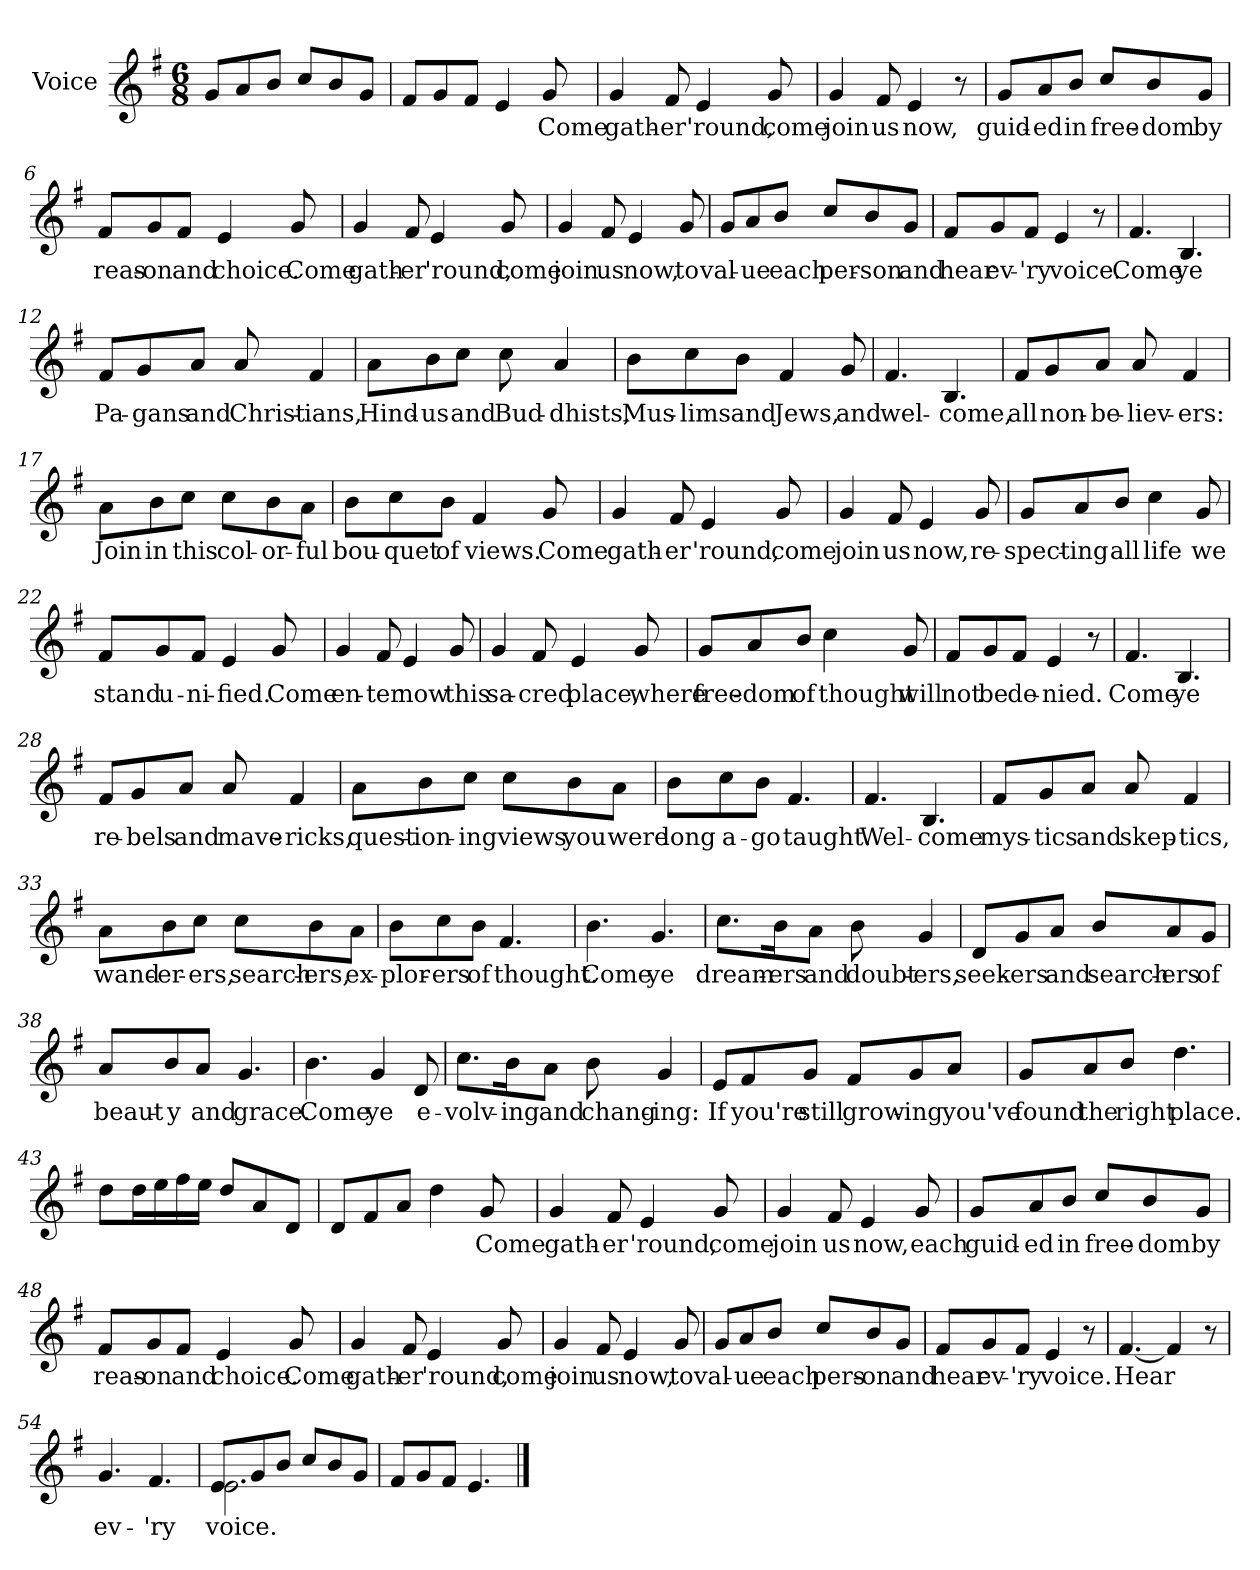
**kern	**text
*part1	*part1
*staff1	*staff1
*I"Voice	*
*I'Voice	*
*clefG2	*
*k[f#]	*
*M6/8	*
*MM87	*
=1	=1
8g!/L	.
8a!/	.
8b!/J	.
8cc!/L	.
8b!/	.
8g!/J	.
=2	=2
8f#!/L	.
8g!/	.
8f#!/J	.
4e!/	.
8g/	Come
=3	=3
4g/	gath-
8f#/	-er
4e/	'round,
8g/	come
=4	=4
4g/	join
8f#/	us
4e/	now,
8r	.
=5	=5
8g/L	guid-
8a/	-ed
8b/J	in
8cc/L	free-
8b/	-dom
8g/J	by
=6	=6
8f#/L	reas-
8g/	-on
8f#/J	and
4e/	choice.
8g/	Come
=7	=7
4g/	gath-
8f#/	-er
4e/	'round,
8g/	come
=8	=8
4g/	join
8f#/	us
4e/	now,
8g/	to
=9	=9
8g/L	val-
8a/	-ue
8b/J	each
8cc/L	per-
8b/	-son
8g/J	and
=10	=10
8f#/L	hear
8g/	ev-
8f#/J	-'ry
4e/	voice.
8r	.
=11	=11
4.f#/	Come
4.B/	ye
=12	=12
8f#/L	Pa-
8g/	-gans
8a/J	and
8a/	Christ-
4f#/	-ians,
=13	=13
8a\L	Hind-
8b\	-us
8cc\J	and
8cc\	Bud-
4a/	-dhists,
=14	=14
8b\L	Mus-
8cc\	-lims
8b\J	and
4f#/	Jews,
8g/	and
=15	=15
4.f#/	wel-
4.B/	-come,
=16	=16
8f#/L	all
8g/	non-
8a/J	-be-
8a/	-liev-
4f#/	-ers:
=17	=17
8a\L	Join
8b\	in
8cc\J	this
8cc\L	col-
8b\	-or-
8a\J	-ful
=18	=18
8b\L	bou-
8cc\	-quet
8b\J	of
4f#/	views.
8g/	Come
=19	=19
4g/	gath-
8f#/	-er
4e/	'round,
8g/	come
=20	=20
4g/	join
8f#/	us
4e/	now,
8g/	re-
=21	=21
8g/L	-spect-
8a/	-ing
8b/J	all
4cc\	life
8g/	we
=22	=22
8f#/L	stand
8g/	u-
8f#/J	-ni-
4e/	-fied.
8g/	Come
=23	=23
4g/	en-
8f#/	-ter
4e/	now
8g/	this
=24	=24
4g/	sa-
8f#/	-cred
4e/	place,
8g/	where
=25	=25
8g/L	free-
8a/	-dom
8b/J	of
4cc\	thought
8g/	will
=26	=26
8f#/L	not
8g/	be
8f#/J	de-
4e/	-nied.
8r	.
=27	=27
4.f#/	Come
4.B/	ye
=28	=28
8f#/L	re-
8g/	-bels
8a/J	and
8a/	mave-
4f#/	-ricks,
=29	=29
8a\L	quest-
8b\	-ion-
8cc\J	-ing
8cc\L	views
8b\	you
8a\J	were
=30	=30
8b\L	long
8cc\	a-
8b\J	-go
4.f#/	taught.
=31	=31
4.f#/	Wel-
4.B/	-come
=32	=32
8f#/L	mys-
8g/	-tics
8a/J	and
8a/	skep-
4f#/	-tics,
=33	=33
8a\L	wand-
8b\	-er-
8cc\J	-ers,
8cc\L	search-
8b\	-ers,
8a\J	ex-
=34	=34
8b\L	-plor-
8cc\	-ers
8b\J	of
4.f#/	thought.
=35	=35
4.b\	Come
4.g/	ye
=36	=36
8.cc\L	dream-
16b\K	-ers
8a\J	and
8b\	doubt-
4g/	-ers,
=37	=37
8d/L	seek-
8g/	-ers
8a/J	and
8b/L	search-
8a/	-ers
8g/J	of
=38	=38
8a/L	beaut-
8b/	-y
8a/J	and
4.g/	grace.
=39	=39
4.b\	Come
4g/	ye
8d/	e-
=40	=40
8.cc\L	-volv-
16b\K	-ing
8a\J	and
8b\	chang-
4g/	-ing:
=41	=41
8e/L	If
8f#/	you're
8g/J	still
8f#/L	grow-
8g/	-ing
8a/J	you've
=42	=42
8g/L	found
8a/	the
8b/J	right
4.dd\	place.
=43	=43
8dd!\L	.
16dd!\L	.
16ee!\	.
16ff#!\	.
16ee!\JJ	.
8dd!/L	.
8a!/	.
8d!/J	.
=44	=44
8d!/L	.
8f#!/	.
8a!/J	.
4dd!\	.
8g/	Come
=45	=45
4g/	gath-
8f#/	-er
4e/	'round,
8g/	come
=46	=46
4g/	join
8f#/	us
4e/	now,
8g/	each
=47	=47
8g/L	guid-
8a/	-ed
8b/J	in
8cc/L	free-
8b/	-dom
8g/J	by
=48	=48
8f#/L	reas-
8g/	-on
8f#/J	and
4e/	choice.
8g/	Come
=49	=49
4g/	gath-
8f#/	-er
4e/	'round,
8g/	come
=50	=50
4g/	join
8f#/	us
4e/	now,
8g/	to
=51	=51
8g/L	val-
8a/	-ue
8b/J	each
8cc/L	pers-
8b/	-on
8g/J	and
=52	=52
8f#/L	hear
8g/	ev-
8f#/J	-'ry
4e/	voice.
8r	.
=53	=53
[4.f#/	Hear
4f#/]	.
8r	.
=54	=54
4.g/	ev-
4.f#/	-'ry
=55	=55
*^	*
8e!/L	2.e\	voice.
8g!/	.	.
8b!/J	.	.
8cc!/L	.	.
8b!/	.	.
8g!/J	.	.
*v	*v	*
=56	=56
8f#!/L	.
8g!/	.
8f#!/J	.
4.e!/	.
==	==
*-	*-
